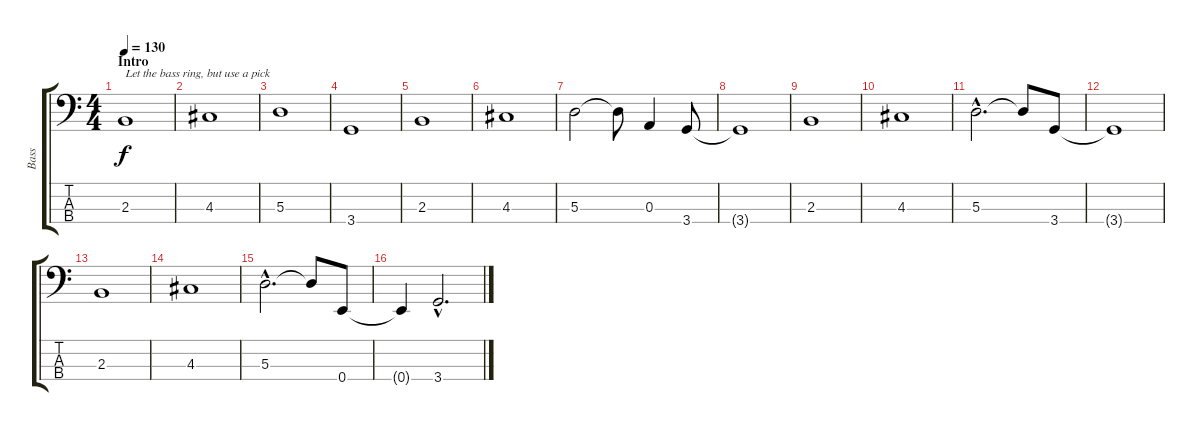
\track ("Bass" "Bass") {instrument fretlessbass}
\staff {score tabs}
\tuning (G2 D2 A1 E1) {hide}
\ts (4 4)
\section ("" "Intro")
\tempo 130
\tempo 125
\tempo 130
\clef f4
\ks c
2.3.1{txt "Let the bass ring, but use a pick" dy f instrument fretlessbass} |
4.3.1 |
5.3.1 |
3.4.1 |
2.3.1 |
4.3.1 |
5.3.2 5.3{t}.8 0.3.4 3.4.8 |
3.4{t}.1 |
2.3.1 |
4.3.1 |
5.3{hac}.2{d} 5.3{t}.8 3.4.8 |
3.4{t}.1 |
2.3.1 |
4.3.1 |
5.3{hac}.2{d} 5.3{t}.8 0.4.8 |
0.4{t}.4 3.4{hac}.2{d}
